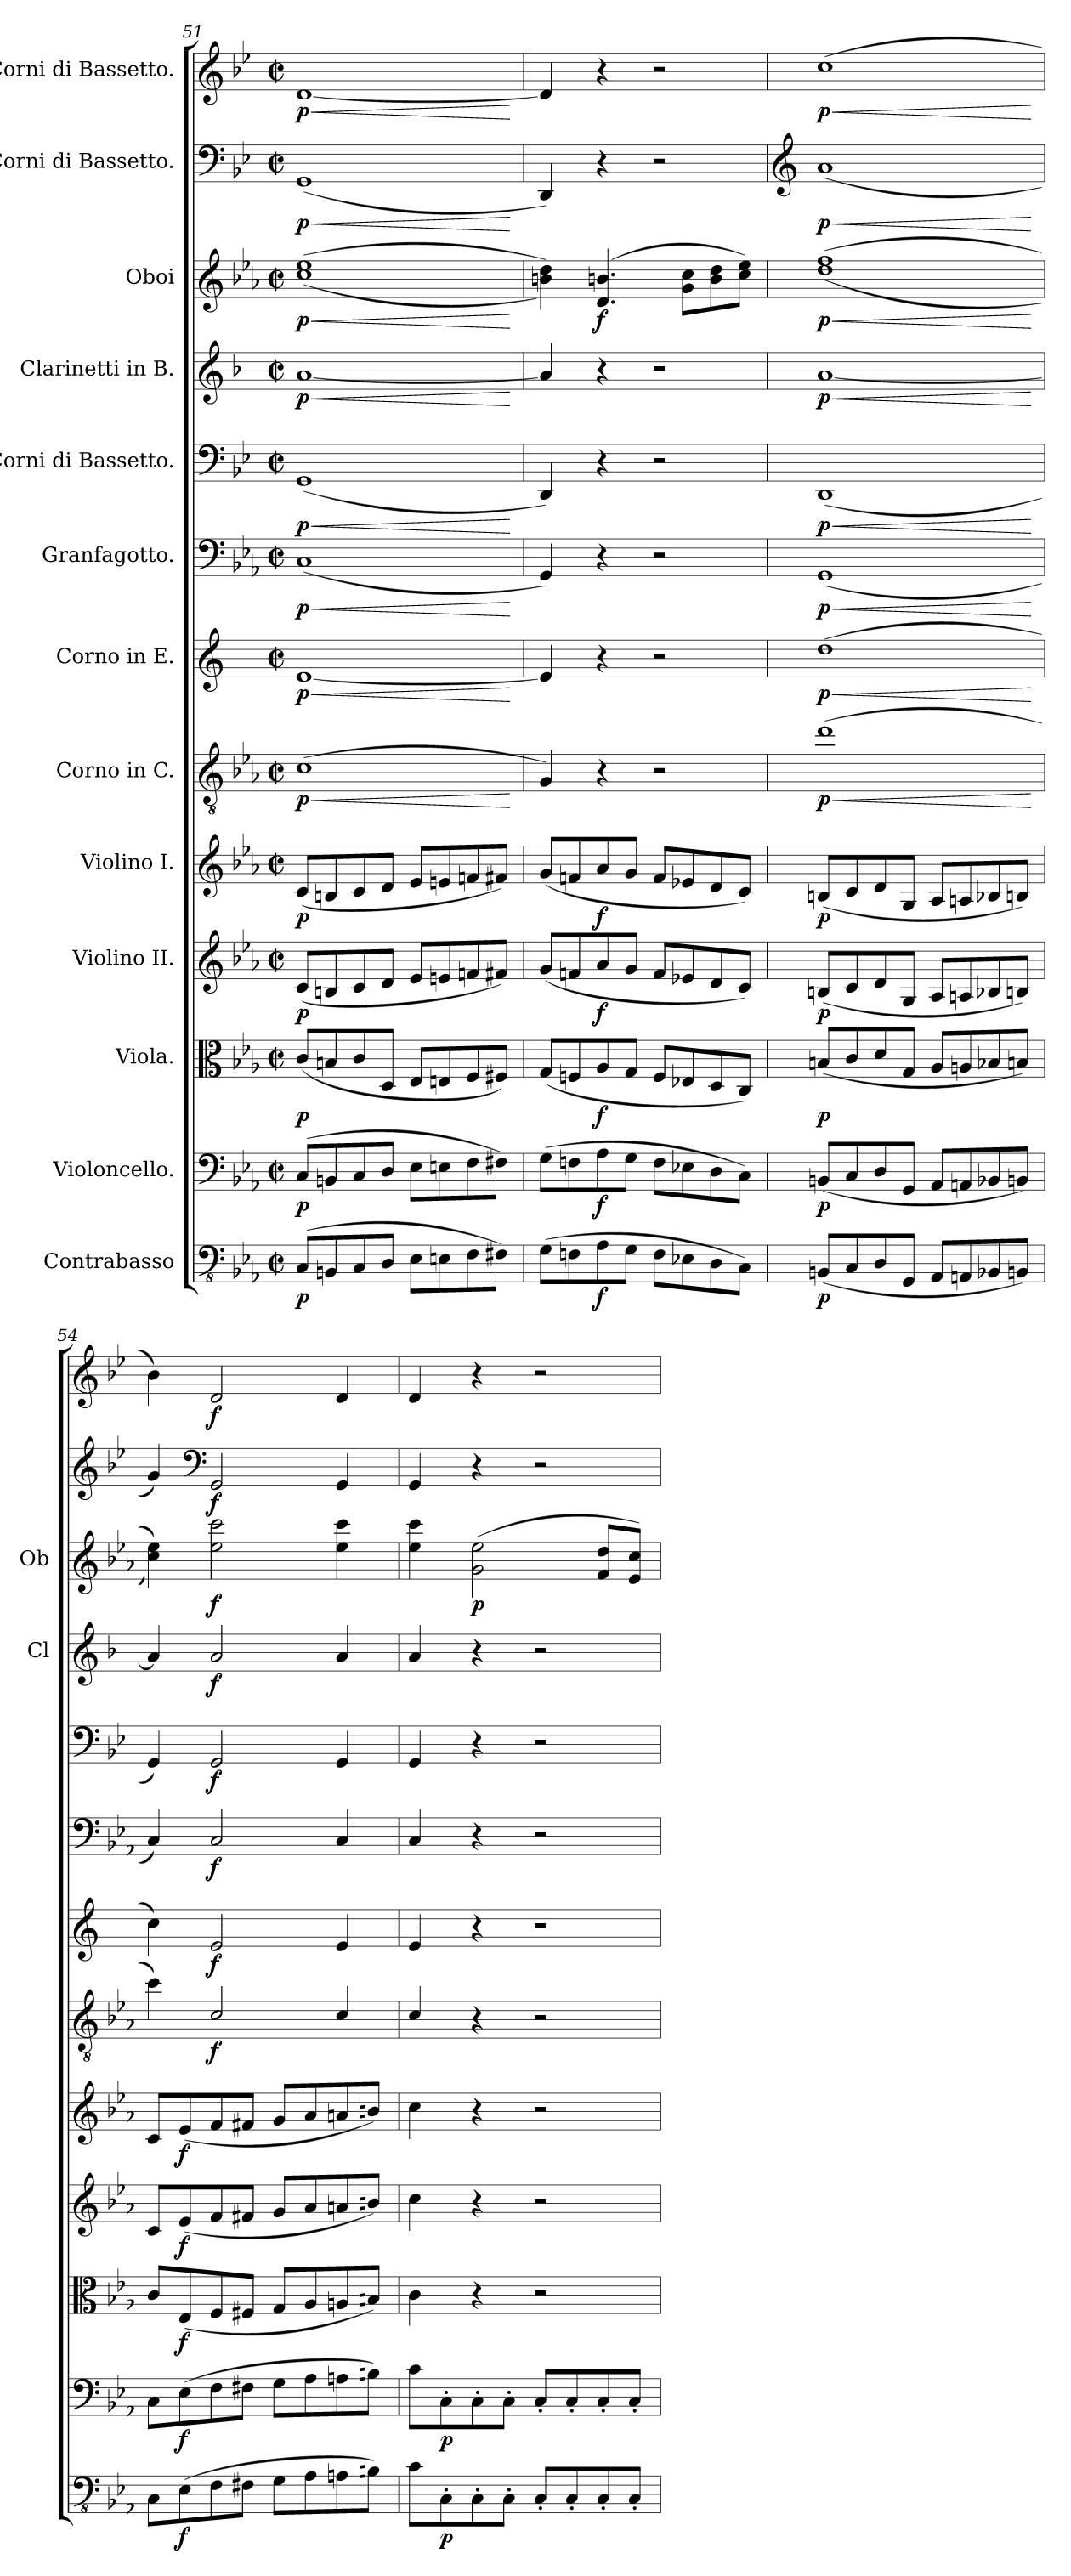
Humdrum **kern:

**kern	**dynam	**kern	**dynam	**kern	**dynam	**kern	**dynam	**kern	**dynam	**kern	**dynam	**kern	**dynam	**kern	**dynam	**kern	**dynam	**kern	**dynam	**kern	**dynam	**kern	**dynam	**kern	**dynam
*part13	*part13	*part12	*part12	*part11	*part11	*part10	*part10	*part9	*part9	*part8	*part8	*part7	*part7	*part6	*part6	*part5	*part5	*part4	*part4	*part3	*part3	*part2	*part2	*part1	*part1
*staff13	*staff13	*staff12	*staff12	*staff11	*staff11	*staff10	*staff10	*staff9	*staff9	*staff8	*staff8	*staff7	*staff7	*staff6	*staff6	*staff5	*staff5	*staff4	*staff4	*staff3	*staff3	*staff2	*staff2	*staff1	*staff1
*I"Contrabasso	*	*I"Violoncello.	*	*I"Viola.	*	*I"Violino II.	*	*I"Violino I.	*	*I"Corno in C.	*	*I"Corno in E.	*	*I"Granfagotto.	*	*I"Corni di Bassetto.	*	*I"Clarinetti in B.	*	*I"Oboi	*	*I"Corni di Bassetto.	*	*I"Corni di Bassetto.	*
*	*	*	*	*	*	*	*	*	*	*	*	*	*	*	*	*	*	*I'Cl	*	*I'Ob	*	*	*	*	*
*clefFv4	*	*clefF4	*	*clefC3	*	*clefG2	*	*clefG2	*	*clefGv2	*	*clefG2	*	*clefF4	*	*clefF4	*	*clefG2	*	*clefG2	*	*clefF4	*	*clefG2	*
*	*	*	*	*	*	*	*	*	*	*ITrd7c12	*	*ITrd5c9	*	*ITrd7c12	*	*ITrd4c7	*	*ITrd1c2	*	*	*	*ITrd4c7	*	*ITrd4c7	*
*k[b-e-a-]	*	*k[b-e-a-]	*	*k[b-e-a-]	*	*k[b-e-a-]	*	*k[b-e-a-]	*	*k[b-e-a-]	*	*k[b-e-a-]	*	*k[b-e-a-]	*	*k[b-e-a-]	*	*k[b-e-a-]	*	*k[b-e-a-]	*	*k[b-e-a-]	*	*k[b-e-a-]	*
*M2/2	*	*M2/2	*	*M2/2	*	*M2/2	*	*M2/2	*	*M2/2	*	*M2/2	*	*M2/2	*	*M2/2	*	*M2/2	*	*M2/2	*	*M2/2	*	*M2/2	*
*met(c|)	*	*met(c|)	*	*met(c|)	*	*met(c|)	*	*met(c|)	*	*met(c|)	*	*met(c|)	*	*met(c|)	*	*met(c|)	*	*met(c|)	*	*met(c|)	*	*met(c|)	*	*met(c|)	*
=51	=51	=51	=51	=51	=51	=51	=51	=51	=51	=51	=51	=51	=51	=51	=51	=51	=51	=51	=51	=51	=51	=51	=51	=51	=51
!	!	!	!	!	!	!	!	!	!	!	!LO:HP:b	!	!	!	!	!	!	!	!	!	!	!	!	!	!
!	!	!	!	!	!	!	!	!	!	!	!LO:HP:n=1:b	!	!LO:HP:b	!	!	!	!	!	!	!	!	!	!	!	!
!	!	!	!	!	!	!	!	!	!	!	!	!	!LO:HP:n=1:b	!	!LO:HP:b	!	!	!	!	!	!	!	!	!	!
!	!	!	!	!	!	!	!	!	!	!	!	!	!	!	!LO:HP:n=1:b	!	!LO:HP:b	!	!	!	!	!	!	!	!
!	!	!	!	!	!	!	!	!	!	!	!	!	!	!	!	!	!LO:HP:n=1:b	!	!LO:HP:b	!	!	!	!	!	!
!	!	!	!	!	!	!	!	!	!	!	!	!	!	!	!	!	!	!	!LO:HP:n=1:b	!	!LO:HP:b	!	!	!	!
!	!	!	!	!	!	!	!	!	!	!	!	!	!	!	!	!	!	!	!	!	!LO:HP:n=1:b	!	!LO:HP:b	!	!
!	!	!	!	!	!	!	!	!	!	!	!	!	!	!	!	!	!	!	!	!	!	!	!LO:HP:n=1:b	!	!LO:HP:b
!	!LO:DY:b	!	!LO:DY:b	!	!LO:DY:b	!	!LO:DY:b	!	!LO:DY:b	!	!LO:DY:n=1:b	!	!LO:DY:n=1:b	!	!LO:DY:n=1:b	!	!LO:DY:n=1:b	!	!LO:DY:n=1:b	!	!LO:DY:n=1:b	!	!LO:DY:n=1:b	!	!LO:HP:n=1:b
!	!	!	!	!	!	!	!	!	!	!	!	!	!	!	!	!	!	!	!	!	!	!	!	!	!LO:DY:n=1:b
(<8CC/L	p	(<8C/L	p	(<8c/L	p	(<8c/L	p	(<8c/L	p	(<1C	< > p	[1G	< > p	(<1CC	< > p	(<1CC	< > p	[1g	< > p	(>(<1cc 1ee-	< > p	(<1CC	< > p	[1G	< > p
8BBBn/	.	8BBn/	.	8Bn/	.	8Bn/	.	8Bn/	.	.	.	.	.	.	.	.	.	.	.	.	.	.	.	.	.
8CC/	.	8C/	.	8c/	.	8c/	.	8c/	.	.	.	.	.	.	.	.	.	.	.	.	.	.	.	.	.
8DD/J	.	8D/J	.	8D/J	.	8d/J	.	8d/J	.	.	.	.	.	.	.	.	.	.	.	.	.	.	.	.	.
8EE-\L	.	8E-\L	.	8E-/L	.	8e-/L	.	8e-/L	.	.	.	.	.	.	.	.	.	.	.	.	.	.	.	.	.
8EEn\	.	8En\	.	8En/	.	8en/	.	8en/	.	.	.	.	.	.	.	.	.	.	.	.	.	.	.	.	.
8FF\	.	8F\	.	8F/	.	8fn/	.	8fn/	.	.	.	.	.	.	.	.	.	.	.	.	.	.	.	.	.
8FF#X\J)	.	8F#X\J)	.	8F#X/J)	.	8f#X/J)	.	8f#X/J)	.	.	.	.	.	.	.	.	.	.	.	.	.	.	.	.	.
.	.	.	.	.	.	.	.	.	.	.	[	.	[	.	[	.	[	.	[	.	[	.	[	.	[
=52	=52	=52	=52	=52	=52	=52	=52	=52	=52	=52	=52	=52	=52	=52	=52	=52	=52	=52	=52	=52	=52	=52	=52	=52	=52
(>8GG\L	.	(>8G\L	.	(<8G/L	.	(<8g/L	.	(<8g/L	.	4GG/)	.	4G/]	.	4GGG/)	.	4GGG/)	.	4g/]	.	4bn\ 4dd\))	.	4GGG/)	.	4G/]	.
8FFn\	.	8Fn\	.	8Fn/	.	8fn/	.	8fn/	.	.	.	.	.	.	.	.	.	.	.	.	.	.	.	.	.
!	!LO:DY:b	!	!LO:DY:b	!	!LO:DY:b	!	!LO:DY:b	!	!LO:DY:b	!	!	!	!	!	!	!	!	!	!	!	!LO:DY:n=1:b	!	!	!	!
8AA-\	f	8A-\	f	8A-/	f	8a-/	f	8a-/	f	4r	]	4r	]	4r	]	4r	]	4r	]	(>4.d/ 4.bn/	] f	4r	]	4r	]
8GG\J	.	8G\J	.	8G/J	.	8g/J	.	8g/J	.	.	.	.	.	.	.	.	.	.	.	.	.	.	.	.	.
8FF\L	.	8F\L	.	8F/L	.	8f/L	.	8f/L	.	2r	.	2r	.	2r	.	2r	.	2r	.	.	.	2r	.	2r	.
8EE-X\	.	8E-X\	.	8E-X/	.	8e-X/	.	8e-X/	.	.	.	.	.	.	.	.	.	.	.	8g\ 8cc\L	.	.	.	.	.
8DD\	.	8D\	.	8D/	.	8d/	.	8d/	.	.	.	.	.	.	.	.	.	.	.	8b\ 8dd\	.	.	.	.	.
8CC\J)	.	8C\J)	.	8C/J)	.	8c/J)	.	8c/J)	.	.	.	.	.	.	.	.	.	.	.	8cc\ 8ee-\J)	.	.	.	.	.
=53	=53	=53	=53	=53	=53	=53	=53	=53	=53	=53	=53	=53	=53	=53	=53	=53	=53	=53	=53	=53	=53	=53	=53	=53	=53
*	*	*	*	*	*	*	*	*	*	*	*	*	*	*	*	*	*	*	*	*	*	*clefG2	*	*	*
!	!	!	!	!	!	!	!	!	!	!	!LO:HP:b	!	!	!	!	!	!	!	!	!	!	!	!	!	!
!	!	!	!	!	!	!	!	!	!	!	!LO:HP:n=1:b	!	!LO:HP:b	!	!	!	!	!	!	!	!	!	!	!	!
!	!	!	!	!	!	!	!	!	!	!	!	!	!LO:HP:n=1:b	!	!LO:HP:b	!	!	!	!	!	!	!	!	!	!
!	!	!	!	!	!	!	!	!	!	!	!	!	!	!	!LO:HP:n=1:b	!	!LO:HP:b	!	!	!	!	!	!	!	!
!	!	!	!	!	!	!	!	!	!	!	!	!	!	!	!	!	!LO:HP:n=1:b	!	!LO:HP:b	!	!	!	!	!	!
!	!	!	!	!	!	!	!	!	!	!	!	!	!	!	!	!	!	!	!LO:HP:n=1:b	!	!LO:HP:b	!	!	!	!
!	!	!	!	!	!	!	!	!	!	!	!	!	!	!	!	!	!	!	!	!	!LO:HP:n=1:b	!	!LO:HP:b	!	!
!	!	!	!	!	!	!	!	!	!	!	!	!	!	!	!	!	!	!	!	!	!	!	!LO:HP:n=1:b	!	!LO:HP:b
!	!LO:DY:b	!	!LO:DY:b	!	!LO:DY:b	!	!LO:DY:b	!	!LO:DY:b	!	!LO:DY:n=1:b	!	!LO:DY:n=1:b	!	!LO:DY:n=1:b	!	!LO:DY:n=1:b	!	!LO:DY:n=1:b	!	!LO:DY:n=1:b	!	!LO:DY:n=1:b	!	!LO:HP:n=1:b
!	!	!	!	!	!	!	!	!	!	!	!	!	!	!	!	!	!	!	!	!	!	!	!	!	!LO:DY:n=1:b
(<8BBBn/L	p	(<8BBn/L	p	(<8Bn/L	p	(<8Bn/L	p	(<8Bn/L	p	(>1d	< > p	(>1f	< > p	(<1GGG	< > p	(<1GGG	< > p	[1g	< > p	(>(<1dd 1ff	< > p	(<1d	< > p	(>1f	< > p
8CC/	.	8C/	.	8c/	.	8c/	.	8c/	.	.	.	.	.	.	.	.	.	.	.	.	.	.	.	.	.
8DD/	.	8D/	.	8d/	.	8d/	.	8d/	.	.	.	.	.	.	.	.	.	.	.	.	.	.	.	.	.
8GGG/J	.	8GG/J	.	8G/J	.	8G/J	.	8G/J	.	.	.	.	.	.	.	.	.	.	.	.	.	.	.	.	.
8AAA-/L	.	8AA-/L	.	8A-/L	.	8A-/L	.	8A-/L	.	.	.	.	.	.	.	.	.	.	.	.	.	.	.	.	.
8AAAn/	.	8AAn/	.	8An/	.	8An/	.	8An/	.	.	.	.	.	.	.	.	.	.	.	.	.	.	.	.	.
8BBB-X/	.	8BB-X/	.	8B-X/	.	8B-X/	.	8B-X/	.	.	.	.	.	.	.	.	.	.	.	.	.	.	.	.	.
8BBBn/J)	.	8BBn/J)	.	8Bn/J)	.	8Bn/J)	.	8Bn/J)	.	.	.	.	.	.	.	.	.	.	.	.	.	.	.	.	.
.	.	.	.	.	.	.	.	.	.	.	[	.	[	.	[	.	[	.	[	.	[	.	[	.	[
!!LO:PB:g=z
=54	=54	=54	=54	=54	=54	=54	=54	=54	=54	=54	=54	=54	=54	=54	=54	=54	=54	=54	=54	=54	=54	=54	=54	=54	=54
8CC\L	.	8C\L	.	8c/L	.	8c/L	.	8c/L	.	4c\)	.	4e-\)	.	4CC/)	.	4CC/)	.	4g/]	.	4cc\ 4ee-\))	.	4c/)	.	4e-\)	.
!	!LO:DY:b	!	!LO:DY:b	!	!LO:DY:b	!	!LO:DY:b	!	!LO:DY:b	!	!	!	!	!	!	!	!	!	!	!	!	!	!	!	!
(>8EE-\	f	(>8E-\	f	(<8E-/	f	(<8e-/	f	(<8e-/	f	.	.	.	.	.	.	.	.	.	.	.	.	.	.	.	.
*	*	*	*	*	*	*	*	*	*	*	*	*	*	*	*	*	*	*	*	*	*	*clefF4	*	*	*
!	!	!	!	!	!	!	!	!	!	!	!LO:DY:n=1:b	!	!LO:DY:n=1:b	!	!LO:DY:n=1:b	!	!LO:DY:n=1:b	!	!LO:DY:n=1:b	!	!LO:DY:n=1:b	!	!LO:DY:n=1:b	!	!LO:DY:n=1:b
8FF\	.	8F\	.	8F/	.	8f/	.	8f/	.	2C/	] f	2G/	] f	2CC/	] f	2CC/	] f	2g/	] f	2ee-\ 2ccc\	] f	2CC/	] f	2G/	] f
8FF#X\J	.	8F#X\J	.	8F#X/J	.	8f#X/J	.	8f#X/J	.	.	.	.	.	.	.	.	.	.	.	.	.	.	.	.	.
8GG\L	.	8G\L	.	8G/L	.	8g/L	.	8g/L	.	.	.	.	.	.	.	.	.	.	.	.	.	.	.	.	.
8AA-\	.	8A-\	.	8A-/	.	8a-/	.	8a-/	.	.	.	.	.	.	.	.	.	.	.	.	.	.	.	.	.
8AAn\	.	8An\	.	8An/	.	8an/	.	8an/	.	4C/	.	4G/	.	4CC/	.	4CC/	.	4g/	.	4ee-\ 4ccc\	.	4CC/	.	4G/	.
8BBn\J)	.	8Bn\J)	.	8Bn/J)	.	8bn/J)	.	8bn/J)	.	.	.	.	.	.	.	.	.	.	.	.	.	.	.	.	.
=55	=55	=55	=55	=55	=55	=55	=55	=55	=55	=55	=55	=55	=55	=55	=55	=55	=55	=55	=55	=55	=55	=55	=55	=55	=55
8C\L	.	8c\L	.	4c\	.	4cc\	.	4cc\	.	4C/	.	4G/	.	4CC/	.	4CC/	.	4g/	.	4ee-\ 4ccc\	.	4CC/	.	4G/	.
!	!LO:DY:b	!	!LO:DY:b	!	!	!	!	!	!	!	!	!	!	!	!	!	!	!	!	!	!	!	!	!	!
8CC'\	p	8C'\	p	.	.	.	.	.	.	.	.	.	.	.	.	.	.	.	.	.	.	.	.	.	.
!	!	!	!	!	!	!	!	!	!	!	!	!	!	!	!	!	!	!	!	!	!LO:DY:b	!	!	!	!
8CC'\	.	8C'\	.	4r	.	4r	.	4r	.	4r	.	4r	.	4r	.	4r	.	4r	.	(>2g\ 2ee-\	p	4r	.	4r	.
8CC'\J	.	8C'\J	.	.	.	.	.	.	.	.	.	.	.	.	.	.	.	.	.	.	.	.	.	.	.
8CC'/L	.	8C'/L	.	2r	.	2r	.	2r	.	2r	.	2r	.	2r	.	2r	.	2r	.	.	.	2r	.	2r	.
8CC'/	.	8C'/	.	.	.	.	.	.	.	.	.	.	.	.	.	.	.	.	.	.	.	.	.	.	.
8CC'/	.	8C'/	.	.	.	.	.	.	.	.	.	.	.	.	.	.	.	.	.	8f/ 8dd/L	.	.	.	.	.
8CC'/J	.	8C'/J	.	.	.	.	.	.	.	.	.	.	.	.	.	.	.	.	.	8e-/ 8cc/J)	.	.	.	.	.
=	=	=	=	=	=	=	=	=	=	=	=	=	=	=	=	=	=	=	=	=	=	=	=	=	=
*-	*-	*-	*-	*-	*-	*-	*-	*-	*-	*-	*-	*-	*-	*-	*-	*-	*-	*-	*-	*-	*-	*-	*-	*-	*-
